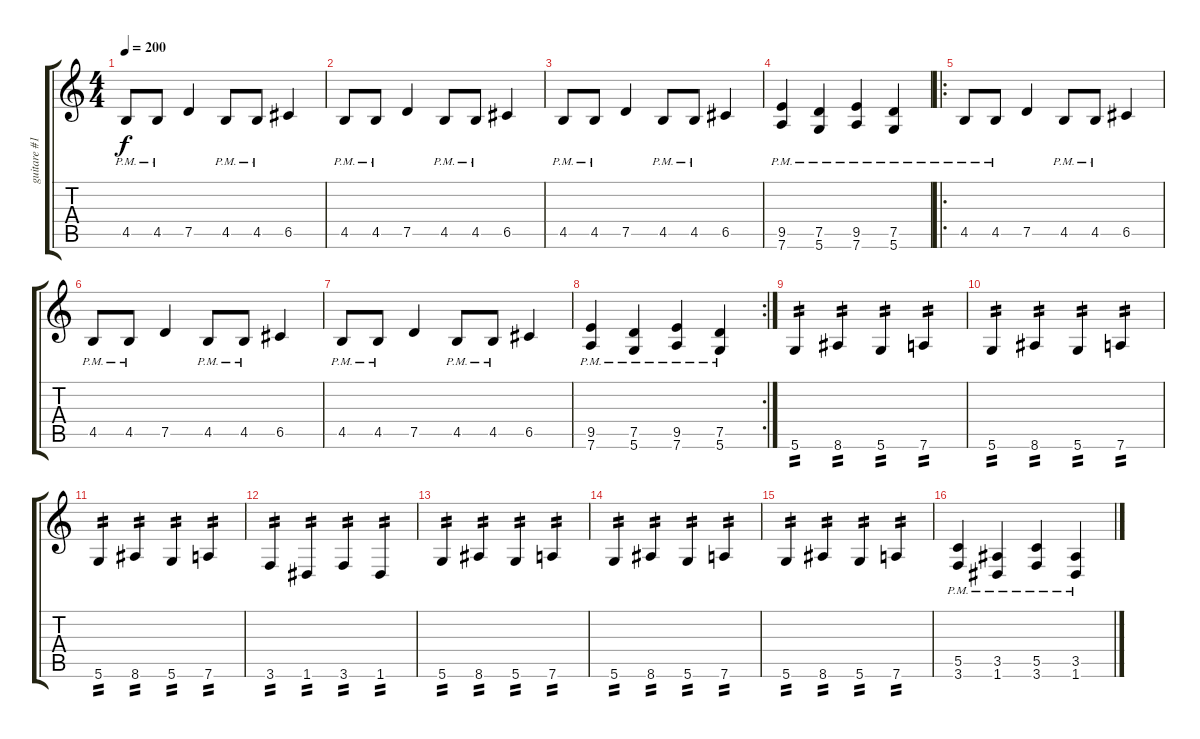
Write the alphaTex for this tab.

\track ("guitare #1" "guitare #1") {instrument distortionguitar}
\staff {score tabs}
\tuning (D4 A3 F3 C3 G2 D2) {hide}
\ts (4 4)
\tempo 200
\clef g2
\ks c
4.5{pm}.8{dy f instrument distortionguitar} 4.5{pm}.8 7.5.4 4.5{pm}.8 4.5{pm}.8 6.5.4 |
4.5{pm}.8 4.5{pm}.8 7.5.4 4.5{pm}.8 4.5{pm}.8 6.5.4 |
4.5{pm}.8 4.5{pm}.8 7.5.4 4.5{pm}.8 4.5{pm}.8 6.5.4 |
(9.5{pm} 7.6{pm}).4 (7.5{pm} 5.6{pm}).4 (9.5{pm} 7.6{pm}).4 (7.5{pm} 5.6{pm}).4 |
\ro
4.5{pm}.8 4.5{pm}.8 7.5.4 4.5{pm}.8 4.5{pm}.8 6.5.4 |
4.5{pm}.8 4.5{pm}.8 7.5.4 4.5{pm}.8 4.5{pm}.8 6.5.4 |
4.5{pm}.8 4.5{pm}.8 7.5.4 4.5{pm}.8 4.5{pm}.8 6.5.4 |
\rc 2
(9.5{pm} 7.6{pm}).4 (7.5{pm} 5.6{pm}).4 (9.5{pm} 7.6{pm}).4 (7.5{pm} 5.6{pm}).4 |
5.6.4{tp 2} 8.6.4{tp 2} 5.6.4{tp 2} 7.6.4{tp 2} |
5.6.4{tp 2} 8.6.4{tp 2} 5.6.4{tp 2} 7.6.4{tp 2} |
5.6.4{tp 2} 8.6.4{tp 2} 5.6.4{tp 2} 7.6.4{tp 2} |
3.6.4{tp 2} 1.6.4{tp 2} 3.6.4{tp 2} 1.6.4{tp 2} |
5.6.4{tp 2} 8.6.4{tp 2} 5.6.4{tp 2} 7.6.4{tp 2} |
5.6.4{tp 2} 8.6.4{tp 2} 5.6.4{tp 2} 7.6.4{tp 2} |
5.6.4{tp 2} 8.6.4{tp 2} 5.6.4{tp 2} 7.6.4{tp 2} |
(5.5{pm} 3.6{pm}).4 (3.5{pm} 1.6{pm}).4 (5.5{pm} 3.6{pm}).4 (3.5{pm} 1.6{pm}).4
